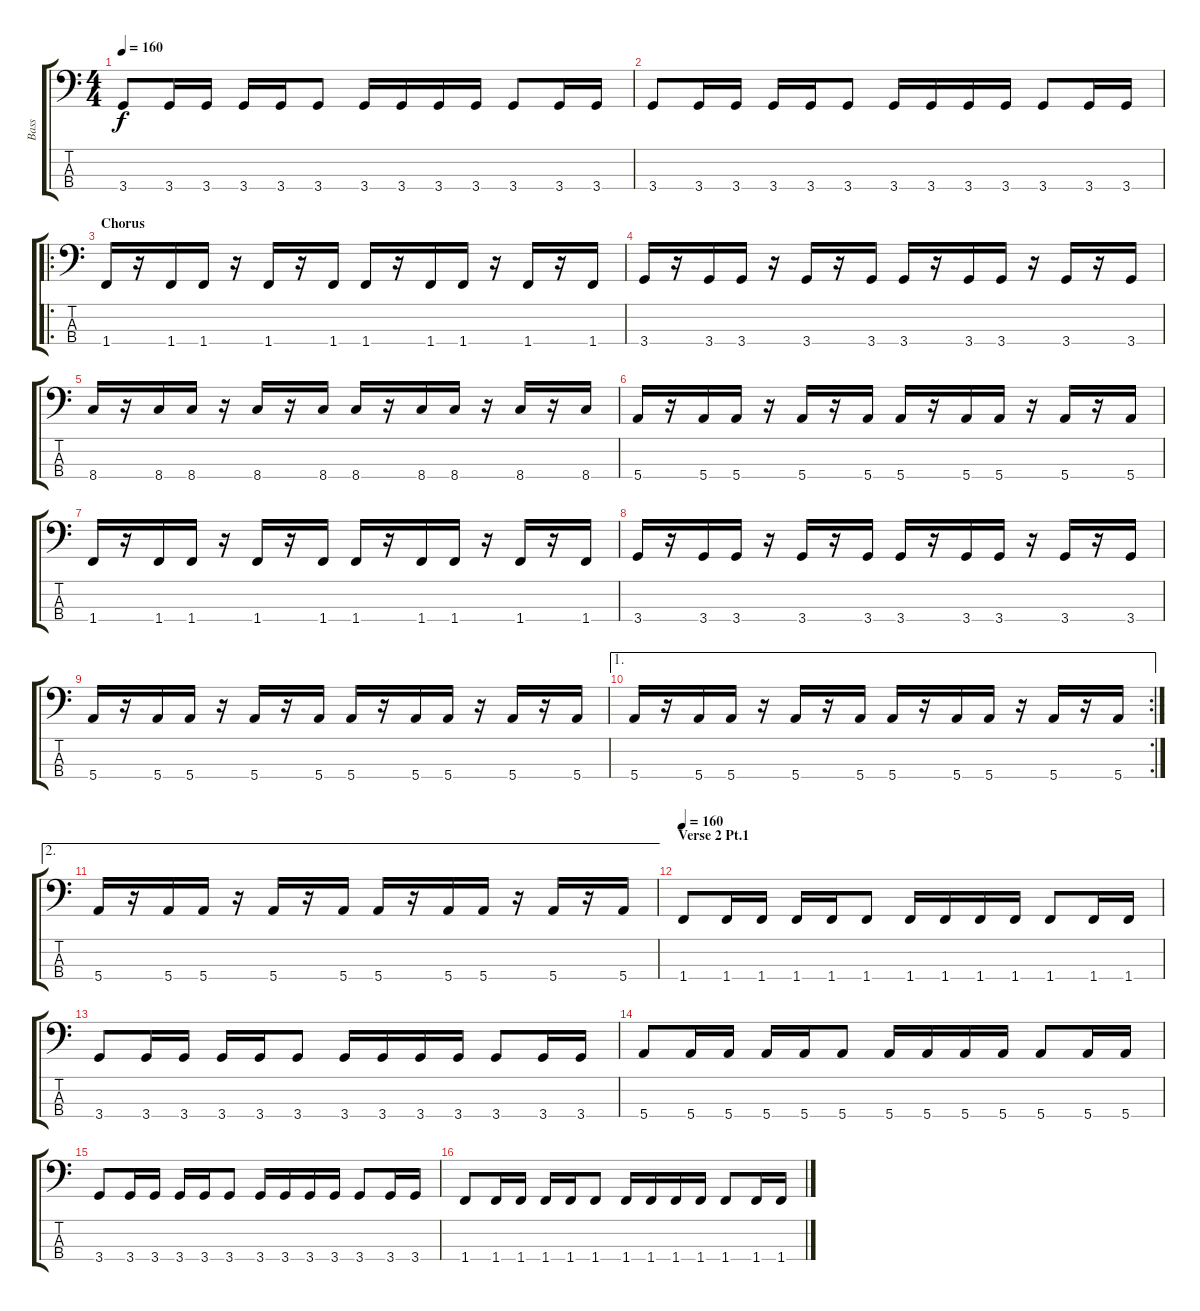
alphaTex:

\track ("Bass" "Bass") {instrument electricbasspick}
\staff {score tabs}
\tuning (G2 D2 A1 E1) {hide}
\ts (4 4)
\tempo 160
\clef f4
\ks c
3.4.8{dy f} 3.4.16 3.4.16 3.4.16 3.4.16 3.4.8 3.4.16 3.4.16 3.4.16 3.4.16 3.4.8 3.4.16 3.4.16 |
3.4.8 3.4.16 3.4.16 3.4.16 3.4.16 3.4.8 3.4.16 3.4.16 3.4.16 3.4.16 3.4.8 3.4.16 3.4.16 |
\ro
\section ("" "Chorus")
1.4.16 r.16 1.4.16 1.4.16 r.16 1.4.16 r.16 1.4.16 1.4.16 r.16 1.4.16 1.4.16 r.16 1.4.16 r.16 1.4.16 |
3.4.16 r.16 3.4.16 3.4.16 r.16 3.4.16 r.16 3.4.16 3.4.16 r.16 3.4.16 3.4.16 r.16 3.4.16 r.16 3.4.16 |
8.4.16 r.16 8.4.16 8.4.16 r.16 8.4.16 r.16 8.4.16 8.4.16 r.16 8.4.16 8.4.16 r.16 8.4.16 r.16 8.4.16 |
5.4.16 r.16 5.4.16 5.4.16 r.16 5.4.16 r.16 5.4.16 5.4.16 r.16 5.4.16 5.4.16 r.16 5.4.16 r.16 5.4.16 |
1.4.16 r.16 1.4.16 1.4.16 r.16 1.4.16 r.16 1.4.16 1.4.16 r.16 1.4.16 1.4.16 r.16 1.4.16 r.16 1.4.16 |
3.4.16 r.16 3.4.16 3.4.16 r.16 3.4.16 r.16 3.4.16 3.4.16 r.16 3.4.16 3.4.16 r.16 3.4.16 r.16 3.4.16 |
5.4.16 r.16 5.4.16 5.4.16 r.16 5.4.16 r.16 5.4.16 5.4.16 r.16 5.4.16 5.4.16 r.16 5.4.16 r.16 5.4.16 |
\ae 1
\rc 2
5.4.16 r.16 5.4.16 5.4.16 r.16 5.4.16 r.16 5.4.16 5.4.16 r.16 5.4.16 5.4.16 r.16 5.4.16 r.16 5.4.16 |
\ae 2
5.4.16 r.16 5.4.16 5.4.16 r.16 5.4.16 r.16 5.4.16 5.4.16 r.16 5.4.16 5.4.16 r.16 5.4.16 r.16 5.4.16 |
\section ("" "Verse 2 Pt.1")
\tempo 160
1.4.8 1.4.16 1.4.16 1.4.16 1.4.16 1.4.8 1.4.16 1.4.16 1.4.16 1.4.16 1.4.8 1.4.16 1.4.16 |
3.4.8 3.4.16 3.4.16 3.4.16 3.4.16 3.4.8 3.4.16 3.4.16 3.4.16 3.4.16 3.4.8 3.4.16 3.4.16 |
5.4.8 5.4.16 5.4.16 5.4.16 5.4.16 5.4.8 5.4.16 5.4.16 5.4.16 5.4.16 5.4.8 5.4.16 5.4.16 |
3.4.8 3.4.16 3.4.16 3.4.16 3.4.16 3.4.8 3.4.16 3.4.16 3.4.16 3.4.16 3.4.8 3.4.16 3.4.16 |
1.4.8 1.4.16 1.4.16 1.4.16 1.4.16 1.4.8 1.4.16 1.4.16 1.4.16 1.4.16 1.4.8 1.4.16 1.4.16
